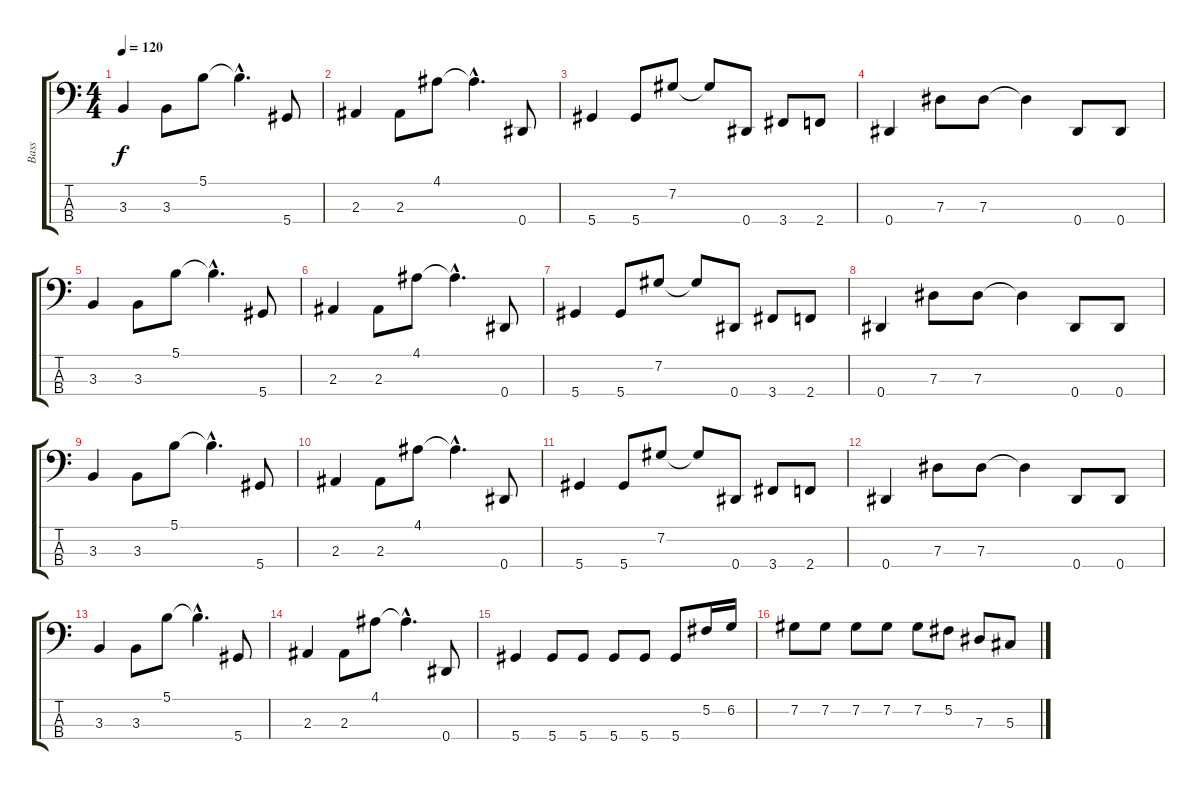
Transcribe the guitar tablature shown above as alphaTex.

\track ("Bass" "Bass") {instrument electricbassfinger}
\staff {score tabs}
\tuning (Gb2 Db2 Ab1 Eb1) {hide}
\ts (4 4)
\tempo 120
\clef f4
\ks c
3.3.4{dy f} 3.3.8 5.1.8 5.1{hac t}.4{d} 5.4.8 |
2.3.4 2.3.8 4.1.8 4.1{hac t}.4{d} 0.4.8 |
5.4.4 5.4.8 7.2.8 7.2{t}.8 0.4.8 3.4.8 2.4.8 |
0.4.4 7.3.8 7.3.8 7.3{t}.4 0.4.8 0.4.8 |
3.3.4 3.3.8 5.1.8 5.1{hac t}.4{d} 5.4.8 |
2.3.4 2.3.8 4.1.8 4.1{hac t}.4{d} 0.4.8 |
5.4.4 5.4.8 7.2.8 7.2{t}.8 0.4.8 3.4.8 2.4.8 |
0.4.4 7.3.8 7.3.8 7.3{t}.4 0.4.8 0.4.8 |
3.3.4 3.3.8 5.1.8 5.1{hac t}.4{d} 5.4.8 |
2.3.4 2.3.8 4.1.8 4.1{hac t}.4{d} 0.4.8 |
5.4.4 5.4.8 7.2.8 7.2{t}.8 0.4.8 3.4.8 2.4.8 |
0.4.4 7.3.8 7.3.8 7.3{t}.4 0.4.8 0.4.8 |
3.3.4 3.3.8 5.1.8 5.1{hac t}.4{d} 5.4.8 |
2.3.4 2.3.8 4.1.8 4.1{hac t}.4{d} 0.4.8 |
5.4.4 5.4.8 5.4.8 5.4.8 5.4.8 5.4.8 5.2.16 6.2.16 |
7.2.8 7.2.8 7.2.8 7.2.8 7.2.8 5.2.8 7.3.8 5.3.8
